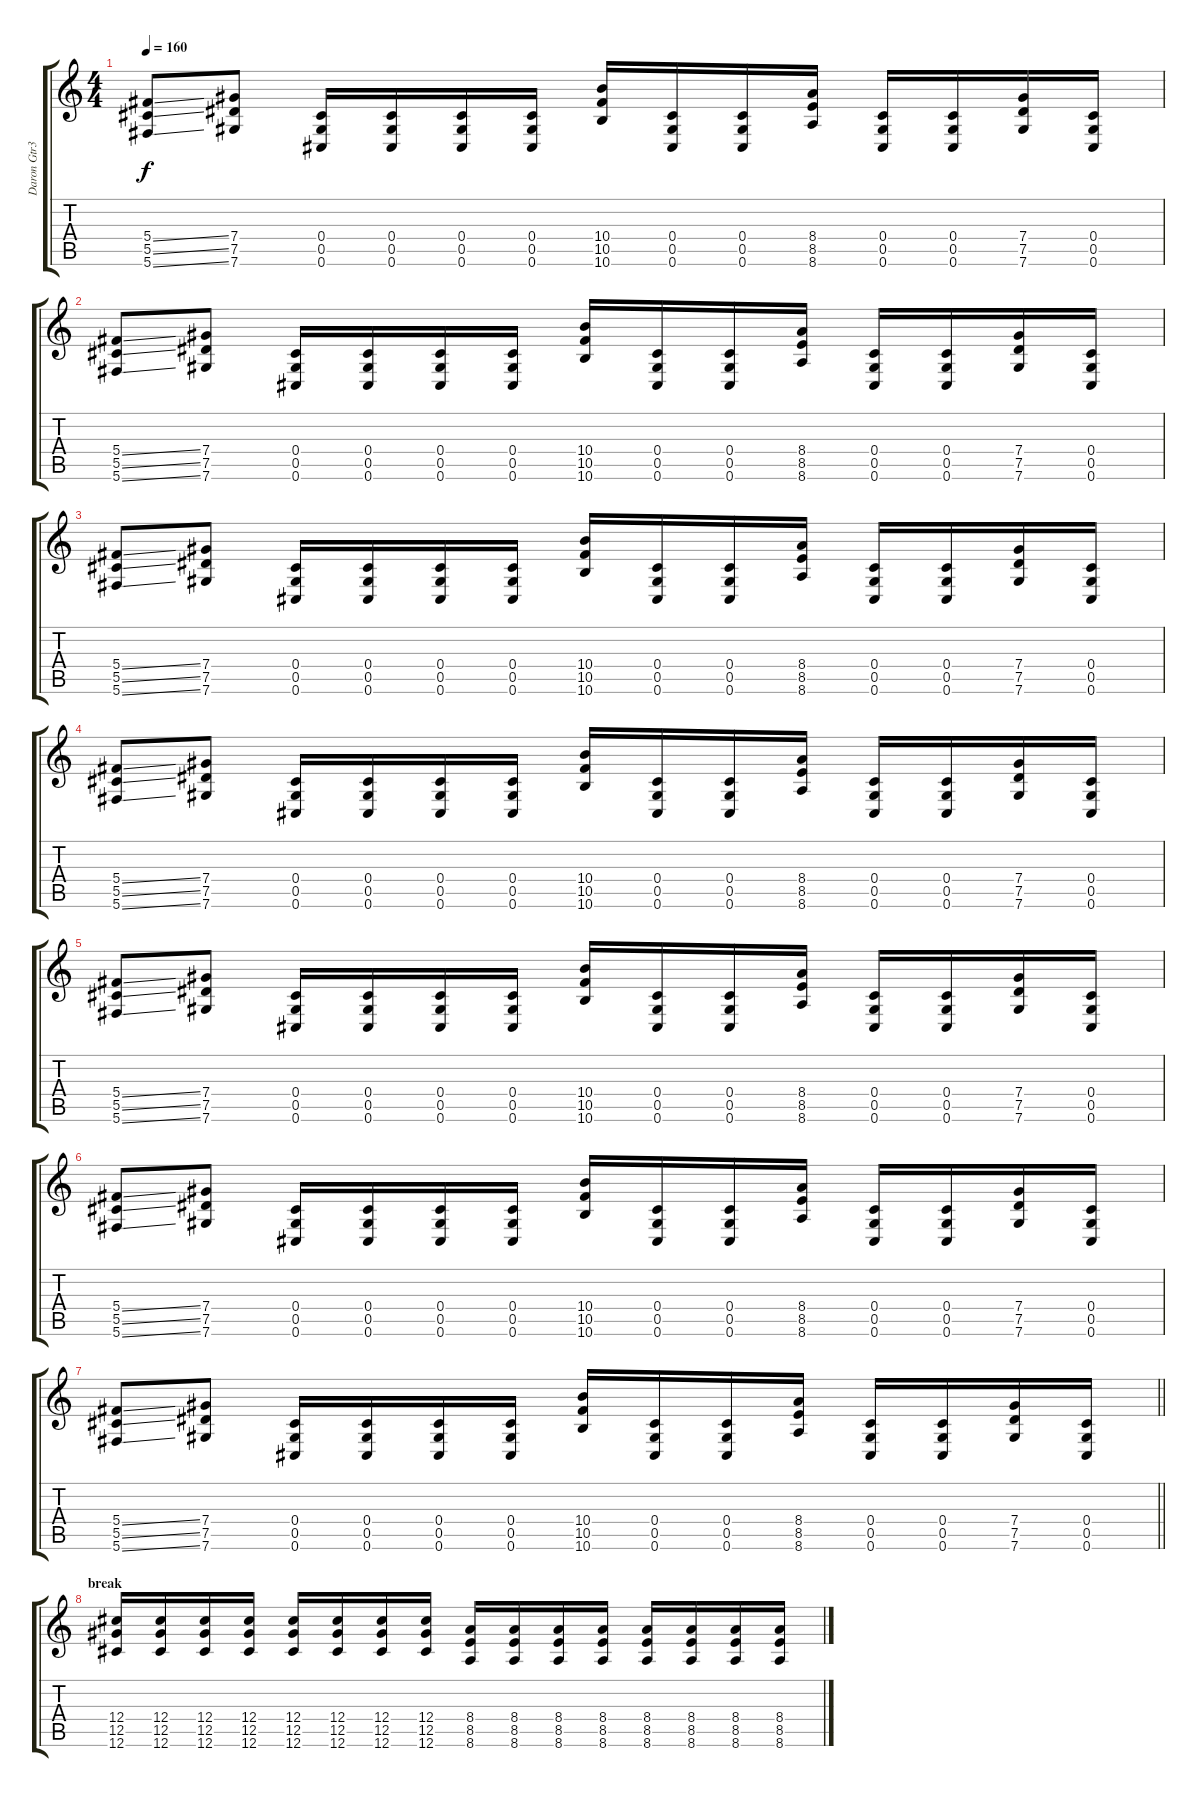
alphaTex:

\track ("Daron Gtr3" "Daron Gtr3") {instrument overdrivenguitar}
\staff {score tabs}
\tuning (Eb4 Bb3 Gb3 Db3 Ab2 Db2) {hide}
\ts (4 4)
\tempo 160
\clef g2
\ks c
(5.4{ss} 5.5{ss} 5.6{ss}).8{dy f} (7.4 7.5 7.6).8 (0.4 0.5 0.6).16 (0.4 0.5 0.6).16 (0.4 0.5 0.6).16 (0.4 0.5 0.6).16 (10.4 10.5 10.6).16 (0.4 0.5 0.6).16 (0.4 0.5 0.6).16 (8.4 8.5 8.6).16 (0.4 0.5 0.6).16 (0.4 0.5 0.6).16 (7.4 7.5 7.6).16 (0.4 0.5 0.6).16 |
(5.4{ss} 5.5{ss} 5.6{ss}).8 (7.4 7.5 7.6).8 (0.4 0.5 0.6).16 (0.4 0.5 0.6).16 (0.4 0.5 0.6).16 (0.4 0.5 0.6).16 (10.4 10.5 10.6).16 (0.4 0.5 0.6).16 (0.4 0.5 0.6).16 (8.4 8.5 8.6).16 (0.4 0.5 0.6).16 (0.4 0.5 0.6).16 (7.4 7.5 7.6).16 (0.4 0.5 0.6).16 |
(5.4{ss} 5.5{ss} 5.6{ss}).8 (7.4 7.5 7.6).8 (0.4 0.5 0.6).16 (0.4 0.5 0.6).16 (0.4 0.5 0.6).16 (0.4 0.5 0.6).16 (10.4 10.5 10.6).16 (0.4 0.5 0.6).16 (0.4 0.5 0.6).16 (8.4 8.5 8.6).16 (0.4 0.5 0.6).16 (0.4 0.5 0.6).16 (7.4 7.5 7.6).16 (0.4 0.5 0.6).16 |
(5.4{ss} 5.5{ss} 5.6{ss}).8 (7.4 7.5 7.6).8 (0.4 0.5 0.6).16 (0.4 0.5 0.6).16 (0.4 0.5 0.6).16 (0.4 0.5 0.6).16 (10.4 10.5 10.6).16 (0.4 0.5 0.6).16 (0.4 0.5 0.6).16 (8.4 8.5 8.6).16 (0.4 0.5 0.6).16 (0.4 0.5 0.6).16 (7.4 7.5 7.6).16 (0.4 0.5 0.6).16 |
(5.4{ss} 5.5{ss} 5.6{ss}).8 (7.4 7.5 7.6).8 (0.4 0.5 0.6).16 (0.4 0.5 0.6).16 (0.4 0.5 0.6).16 (0.4 0.5 0.6).16 (10.4 10.5 10.6).16 (0.4 0.5 0.6).16 (0.4 0.5 0.6).16 (8.4 8.5 8.6).16 (0.4 0.5 0.6).16 (0.4 0.5 0.6).16 (7.4 7.5 7.6).16 (0.4 0.5 0.6).16 |
(5.4{ss} 5.5{ss} 5.6{ss}).8 (7.4 7.5 7.6).8 (0.4 0.5 0.6).16 (0.4 0.5 0.6).16 (0.4 0.5 0.6).16 (0.4 0.5 0.6).16 (10.4 10.5 10.6).16 (0.4 0.5 0.6).16 (0.4 0.5 0.6).16 (8.4 8.5 8.6).16 (0.4 0.5 0.6).16 (0.4 0.5 0.6).16 (7.4 7.5 7.6).16 (0.4 0.5 0.6).16 |
\barLineRight lightlight
(5.4{ss} 5.5{ss} 5.6{ss}).8 (7.4 7.5 7.6).8 (0.4 0.5 0.6).16 (0.4 0.5 0.6).16 (0.4 0.5 0.6).16 (0.4 0.5 0.6).16 (10.4 10.5 10.6).16 (0.4 0.5 0.6).16 (0.4 0.5 0.6).16 (8.4 8.5 8.6).16 (0.4 0.5 0.6).16 (0.4 0.5 0.6).16 (7.4 7.5 7.6).16 (0.4 0.5 0.6).16 |
\section ("" "break")
(12.4 12.5 12.6).16 (12.4 12.5 12.6).16 (12.4 12.5 12.6).16 (12.4 12.5 12.6).16 (12.4 12.5 12.6).16 (12.4 12.5 12.6).16 (12.4 12.5 12.6).16 (12.4 12.5 12.6).16 (8.4 8.5 8.6).16 (8.4 8.5 8.6).16 (8.4 8.5 8.6).16 (8.4 8.5 8.6).16 (8.4 8.5 8.6).16 (8.4 8.5 8.6).16 (8.4 8.5 8.6).16 (8.4 8.5 8.6).16
